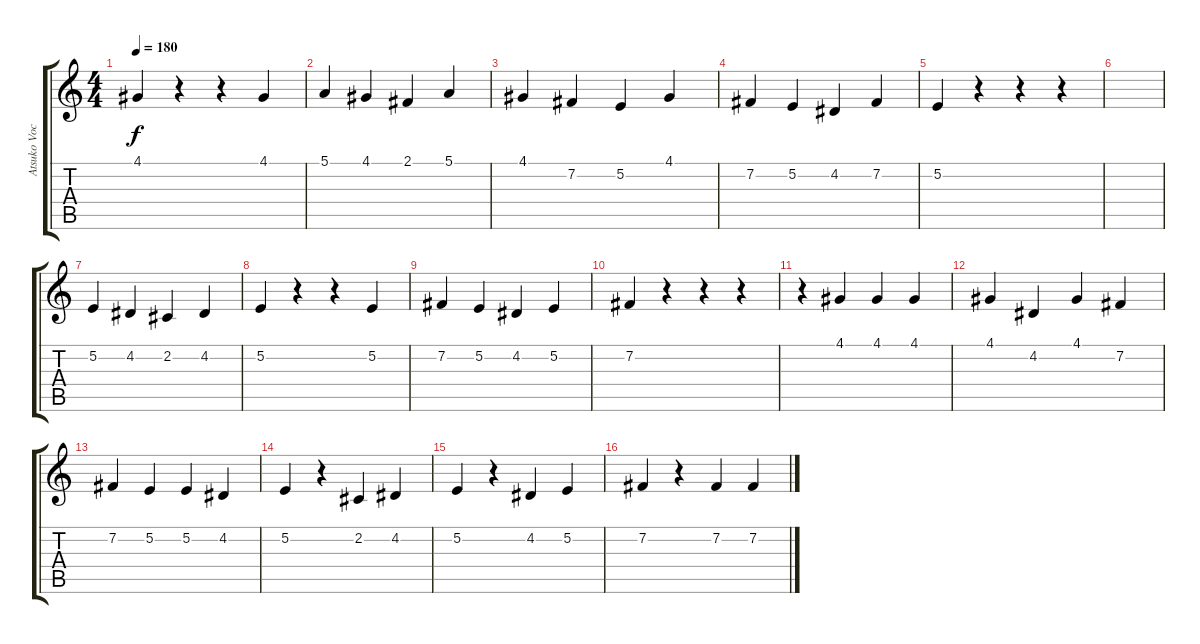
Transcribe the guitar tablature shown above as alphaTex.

\track ("Atsuko Vocal" "Atsuko Voc") {instrument musicbox}
\staff {score tabs}
\tuning (E4 B3 G3 D3 A2 E2) {hide}
\ts (4 4)
\tempo 180
\clef g2
\ks c
4.1.4{dy f} r.4 r.4 4.1.4 |
5.1.4 4.1.4 2.1.4 5.1.4 |
4.1.4 7.2.4 5.2.4 4.1.4 |
7.2.4 5.2.4 4.2.4 7.2.4 |
5.2.4 r.4 r.4 r.4 |
|
5.2.4 4.2.4 2.2.4 4.2.4 |
5.2.4 r.4 r.4 5.2.4 |
7.2.4 5.2.4 4.2.4 5.2.4 |
7.2.4 r.4 r.4 r.4 |
r.4 4.1.4 4.1.4 4.1.4 |
4.1.4 4.2.4 4.1.4 7.2.4 |
7.2.4 5.2.4 5.2.4 4.2.4 |
5.2.4 r.4 2.2.4 4.2.4 |
5.2.4 r.4 4.2.4 5.2.4 |
7.2.4 r.4 7.2.4 7.2.4
